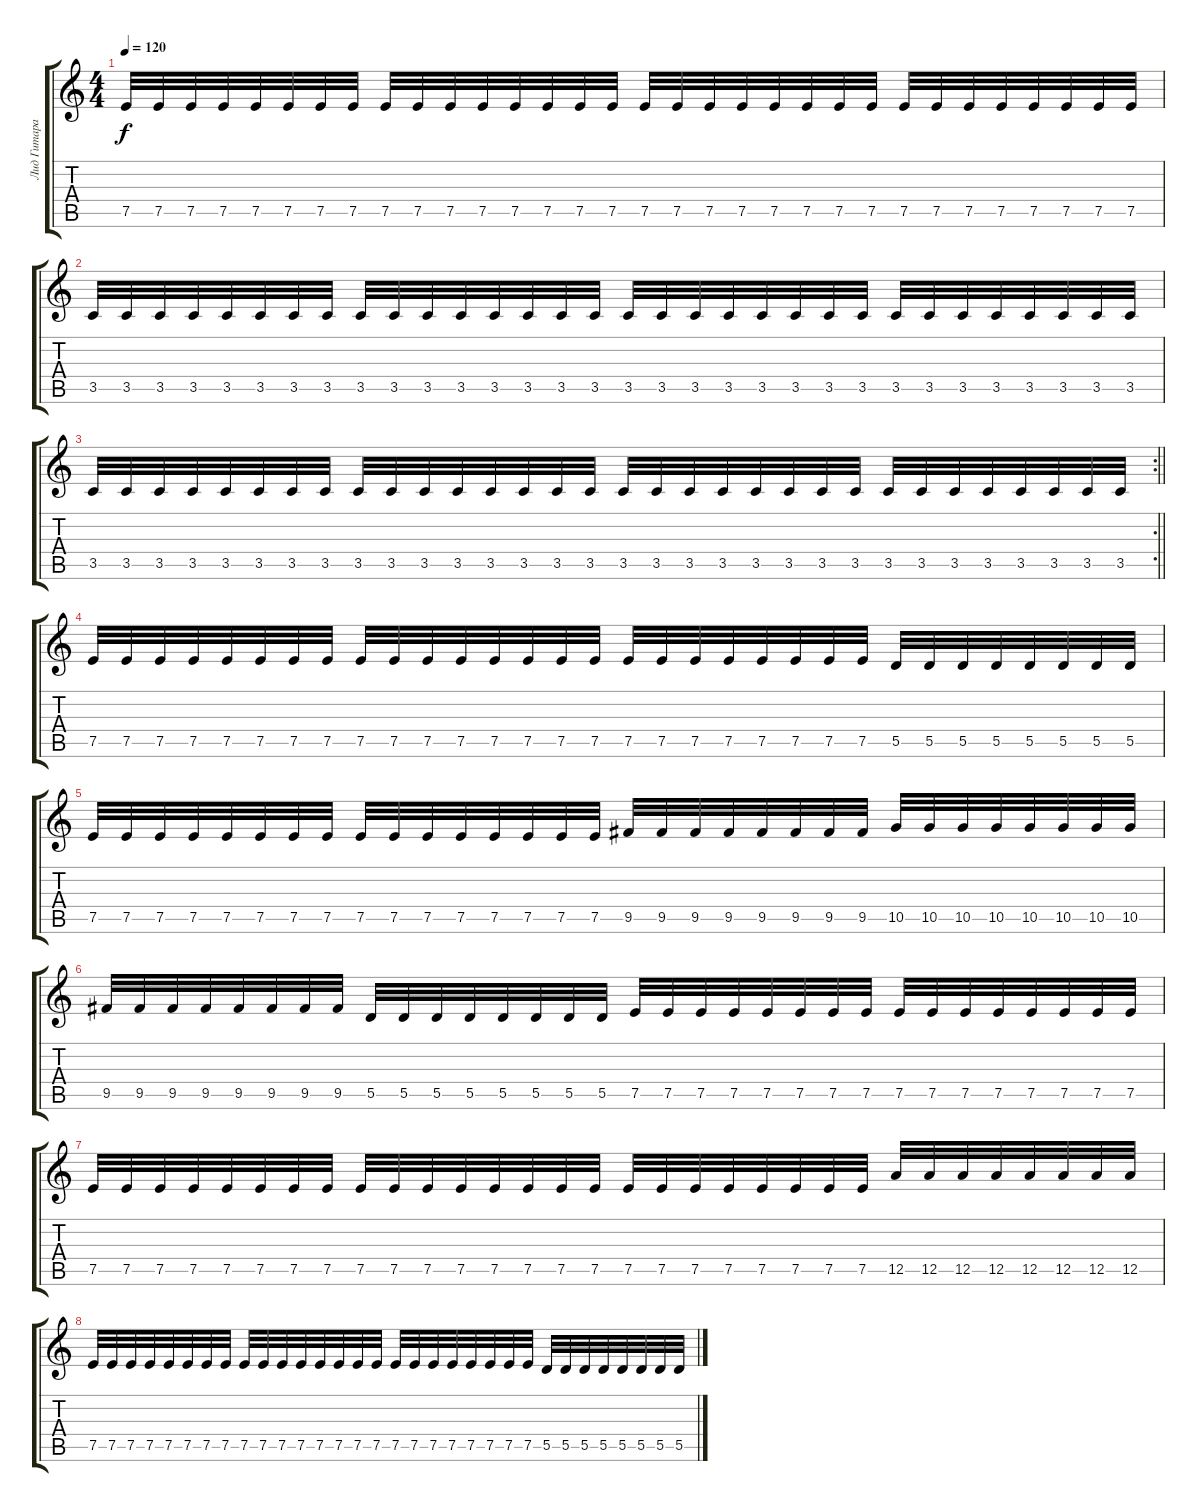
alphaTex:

\track ("Лид Гитара" "Лид Гитара") {instrument overdrivenguitar}
\staff {score tabs}
\tuning (E4 B3 G3 D3 A2 E2) {hide}
\ts (4 4)
\tempo 120
\clef g2
\ks c
7.5.32{dy f} 7.5.32 7.5.32 7.5.32 7.5.32 7.5.32 7.5.32 7.5.32 7.5.32 7.5.32 7.5.32 7.5.32 7.5.32 7.5.32 7.5.32 7.5.32 7.5.32 7.5.32 7.5.32 7.5.32 7.5.32 7.5.32 7.5.32 7.5.32 7.5.32 7.5.32 7.5.32 7.5.32 7.5.32 7.5.32 7.5.32 7.5.32 |
3.5.32 3.5.32 3.5.32 3.5.32 3.5.32 3.5.32 3.5.32 3.5.32 3.5.32 3.5.32 3.5.32 3.5.32 3.5.32 3.5.32 3.5.32 3.5.32 3.5.32 3.5.32 3.5.32 3.5.32 3.5.32 3.5.32 3.5.32 3.5.32 3.5.32 3.5.32 3.5.32 3.5.32 3.5.32 3.5.32 3.5.32 3.5.32 |
\rc 2
\barLineRight lightlight
3.5.32 3.5.32 3.5.32 3.5.32 3.5.32 3.5.32 3.5.32 3.5.32 3.5.32 3.5.32 3.5.32 3.5.32 3.5.32 3.5.32 3.5.32 3.5.32 3.5.32 3.5.32 3.5.32 3.5.32 3.5.32 3.5.32 3.5.32 3.5.32 3.5.32 3.5.32 3.5.32 3.5.32 3.5.32 3.5.32 3.5.32 3.5.32 |
\section ("" "")
7.5.32 7.5.32 7.5.32 7.5.32 7.5.32 7.5.32 7.5.32 7.5.32 7.5.32 7.5.32 7.5.32 7.5.32 7.5.32 7.5.32 7.5.32 7.5.32 7.5.32 7.5.32 7.5.32 7.5.32 7.5.32 7.5.32 7.5.32 7.5.32 5.5.32 5.5.32 5.5.32 5.5.32 5.5.32 5.5.32 5.5.32 5.5.32 |
7.5.32 7.5.32 7.5.32 7.5.32 7.5.32 7.5.32 7.5.32 7.5.32 7.5.32 7.5.32 7.5.32 7.5.32 7.5.32 7.5.32 7.5.32 7.5.32 9.5.32 9.5.32 9.5.32 9.5.32 9.5.32 9.5.32 9.5.32 9.5.32 10.5.32 10.5.32 10.5.32 10.5.32 10.5.32 10.5.32 10.5.32 10.5.32 |
9.5.32 9.5.32 9.5.32 9.5.32 9.5.32 9.5.32 9.5.32 9.5.32 5.5.32 5.5.32 5.5.32 5.5.32 5.5.32 5.5.32 5.5.32 5.5.32 7.5.32 7.5.32 7.5.32 7.5.32 7.5.32 7.5.32 7.5.32 7.5.32 7.5.32 7.5.32 7.5.32 7.5.32 7.5.32 7.5.32 7.5.32 7.5.32 |
7.5.32 7.5.32 7.5.32 7.5.32 7.5.32 7.5.32 7.5.32 7.5.32 7.5.32 7.5.32 7.5.32 7.5.32 7.5.32 7.5.32 7.5.32 7.5.32 7.5.32 7.5.32 7.5.32 7.5.32 7.5.32 7.5.32 7.5.32 7.5.32 12.5.32 12.5.32 12.5.32 12.5.32 12.5.32 12.5.32 12.5.32 12.5.32 |
7.5.32 7.5.32 7.5.32 7.5.32 7.5.32 7.5.32 7.5.32 7.5.32 7.5.32 7.5.32 7.5.32 7.5.32 7.5.32 7.5.32 7.5.32 7.5.32 7.5.32 7.5.32 7.5.32 7.5.32 7.5.32 7.5.32 7.5.32 7.5.32 5.5.32 5.5.32 5.5.32 5.5.32 5.5.32 5.5.32 5.5.32 5.5.32
